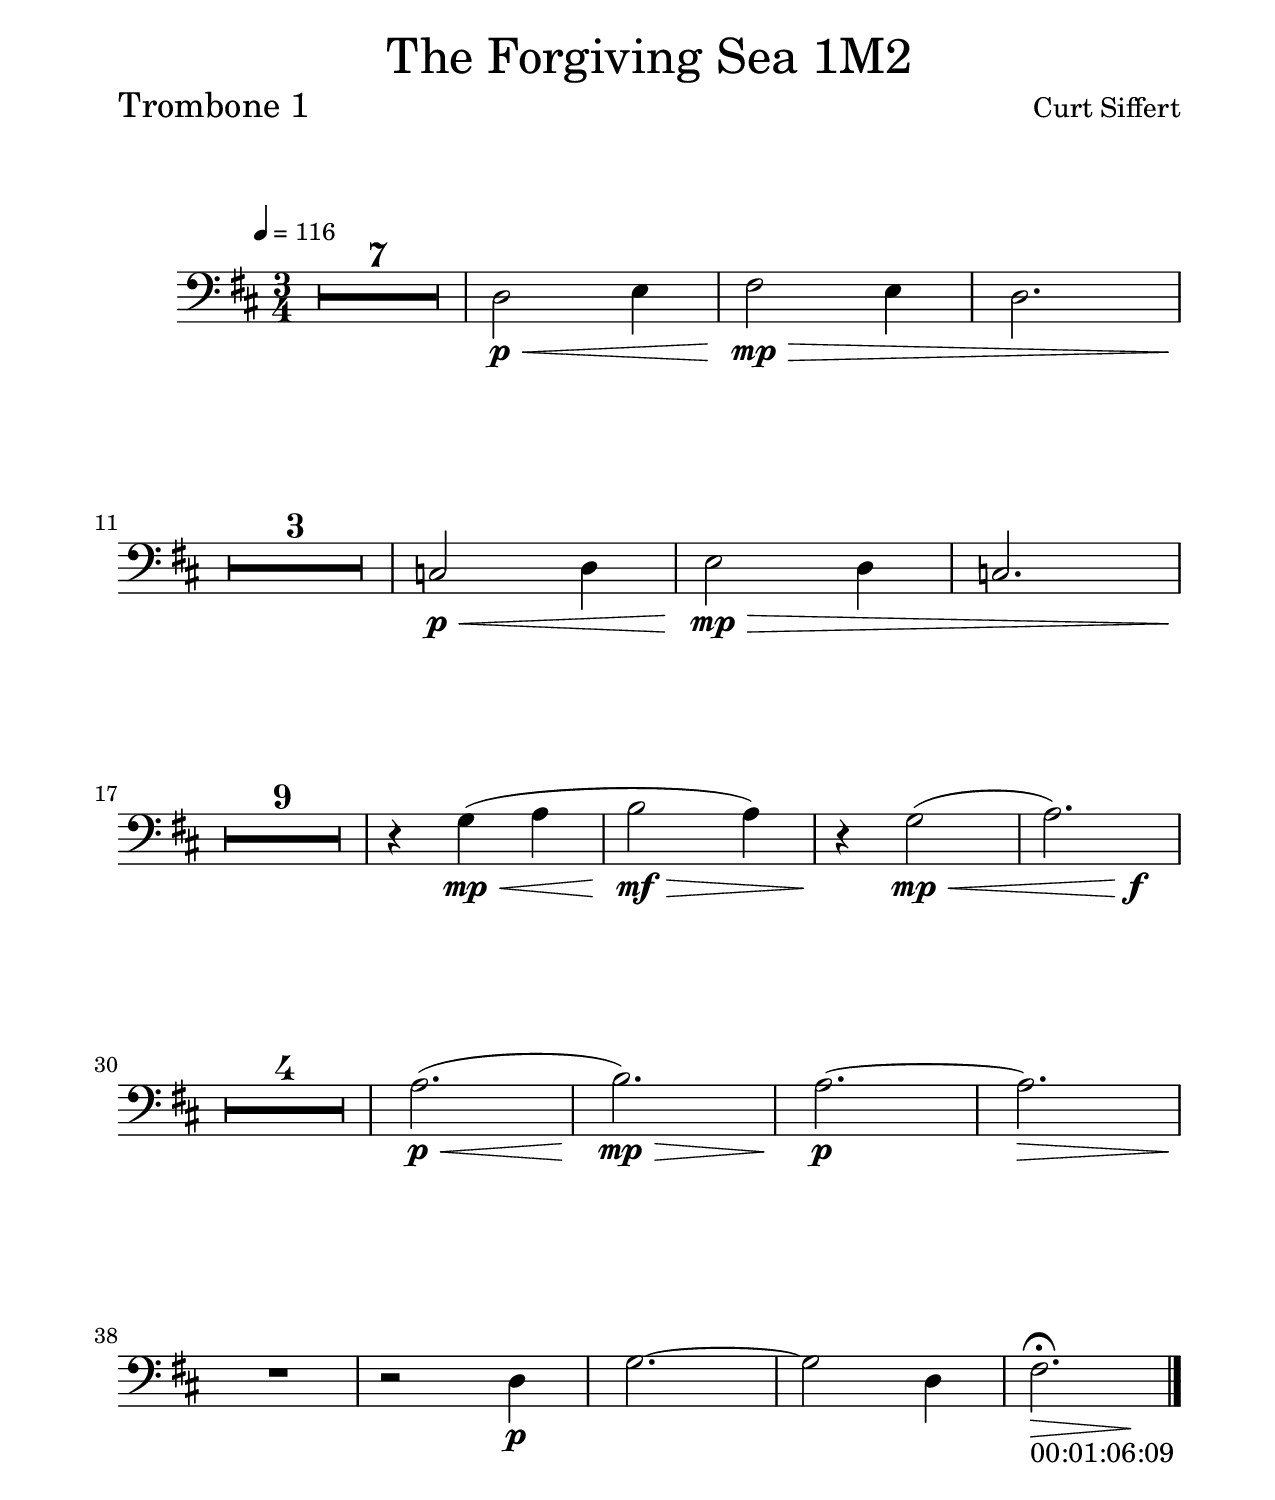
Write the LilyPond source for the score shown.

\version "2.18.2"
\include "english.ly"
\include "../lib/parts.ily"

\header {
  	instrument = "Trombone 1"
}

\version "2.18.2"
\include "english.ly"

tromboneOneNotes = \relative c {

	\time 3/4
	\key d \major
	\clef bass
	\set tieWaitForNote = ##t

	R2.*7
	
	d2\p\< e4 |
	fs2\mp\> e4 |
	d2. |

	\tag #'part { \break }

	R2.*3\!
	
	c2\p\< d4 |
	e2\mp\> d4 |
	c2. |

	\tag #'part { \break }
	
	R2.*9\!
	
	r4 g'\mp\<( a |
	b2\mf\> a4) |
	
	r4\! g2\mp\<( |
	<< {a2.)} {s2 s4\f} >> |

	\tag #'part { \break }
	
	R2.*4
	
	a2.\p\<( | 
	b2.\mp\>) |
	a2.\p~
	a2.\>

	\tag #'part { \break }
	
	R2.\!
	
	r2 d,4\p |
	g2.~ |
	g2 d4 |
	<< {fs2.\fermata } {s4\> s4 s4\!} >>
	
	\bar "|."
	\tag #'part {
		\override Score.RehearsalMark.direction = #DOWN
		\override Score.RehearsalMark.self-alignment-X = #RIGHT  
		\override Score.RehearsalMark.font-size = #0
		\mark "00:01:06:09"			
	}	
		
}


{ 
	\everyPartScore
	\keepWithTag #'part \tromboneOneNotes	
}	
